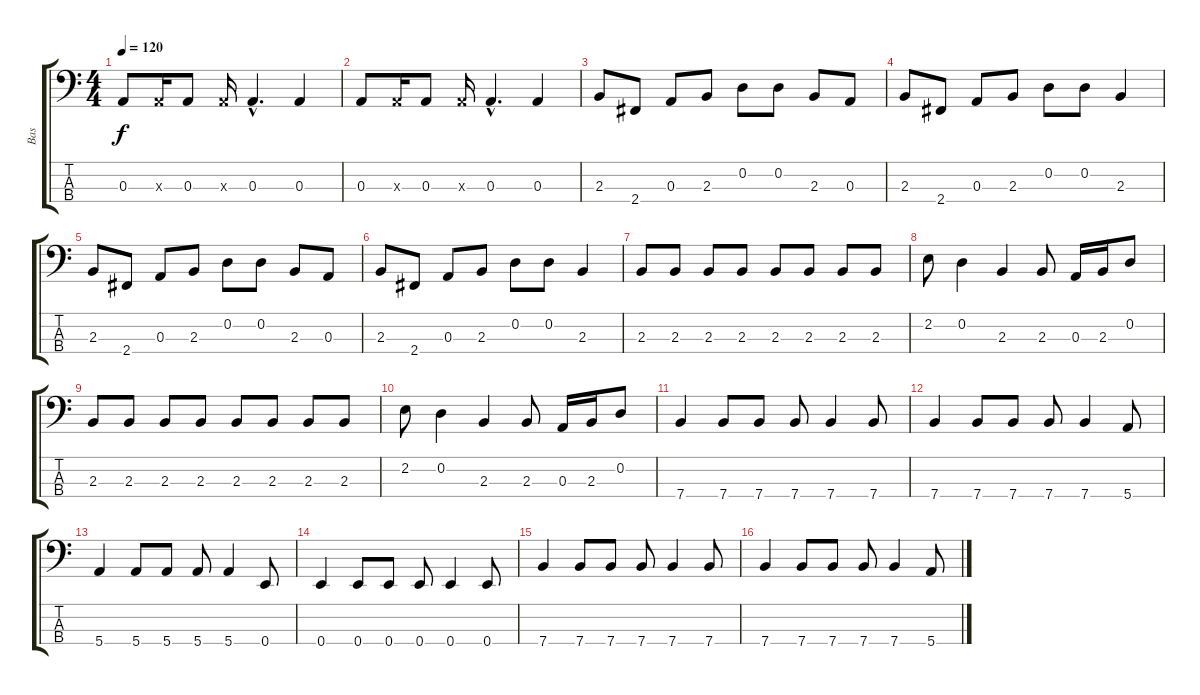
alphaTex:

\track ("Bas" "Bas") {instrument electricbassfinger}
\staff {score tabs}
\tuning (G2 D2 A1 E1) {hide}
\ts (4 4)
\tempo 120
\clef f4
\ks c
0.3.8{dy f} 0.3{x}.16 0.3.8 0.3{x}.16 0.3{hac}.4{d} 0.3.4 |
0.3.8 0.3{x}.16 0.3.8 0.3{x}.16 0.3{hac}.4{d} 0.3.4 |
2.3.8 2.4.8 0.3.8 2.3.8 0.2.8 0.2.8 2.3.8 0.3.8 |
2.3.8 2.4.8 0.3.8 2.3.8 0.2.8 0.2.8 2.3.4 |
2.3.8 2.4.8 0.3.8 2.3.8 0.2.8 0.2.8 2.3.8 0.3.8 |
2.3.8 2.4.8 0.3.8 2.3.8 0.2.8 0.2.8 2.3.4 |
2.3.8 2.3.8 2.3.8 2.3.8 2.3.8 2.3.8 2.3.8 2.3.8 |
2.2.8 0.2.4 2.3.4 2.3.8 0.3.16 2.3.16 0.2.8 |
2.3.8 2.3.8 2.3.8 2.3.8 2.3.8 2.3.8 2.3.8 2.3.8 |
2.2.8 0.2.4 2.3.4 2.3.8 0.3.16 2.3.16 0.2.8 |
7.4.4 7.4.8 7.4.8 7.4.8 7.4.4 7.4.8 |
7.4.4 7.4.8 7.4.8 7.4.8 7.4.4 5.4.8 |
5.4.4 5.4.8 5.4.8 5.4.8 5.4.4 0.4.8 |
0.4.4 0.4.8 0.4.8 0.4.8 0.4.4 0.4.8 |
7.4.4 7.4.8 7.4.8 7.4.8 7.4.4 7.4.8 |
7.4.4 7.4.8 7.4.8 7.4.8 7.4.4 5.4.8
